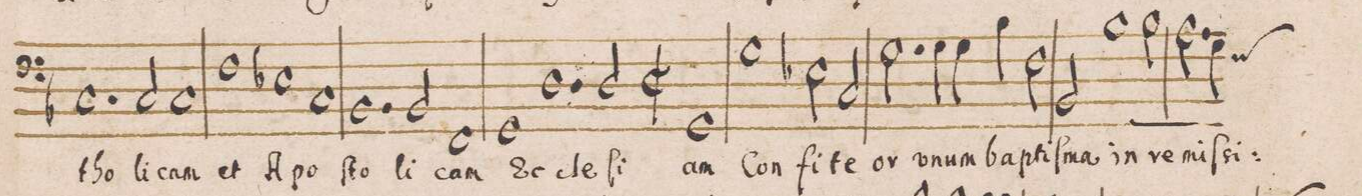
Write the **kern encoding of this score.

**kern	**text
*I"BASVS	*
*clefF4	*
*k[b-]	*
*met(O)	*
*M3/1	*
1.C	-tho-
2C/	-li-
1C	-cam
=150	=150
1F	et
1E-X	A-
1C	-po-
=151	=151
1.BB-	-ſto-
2BB-/	-li-
1FF	-cam
=152	=152
1GG	Ec-
1.D	-cle-
2D/	-si-
=153	=153
*M2/1	*
*met(C|)	*
1GG	-am
1G	Con-
=154	=154
2E-X\	-fi-
2C/	-te-
2.G\	-or
4G\	u-
=155	=155
4G\	-num
4B-\	bap-
2F\	-ti-
2BB-/	-ſma
1B-	in
=156	=156
2B-\	re-
2.A\	-miſ-
*custos:F	*
4G\	-si-
=157	=157
*-	*-
